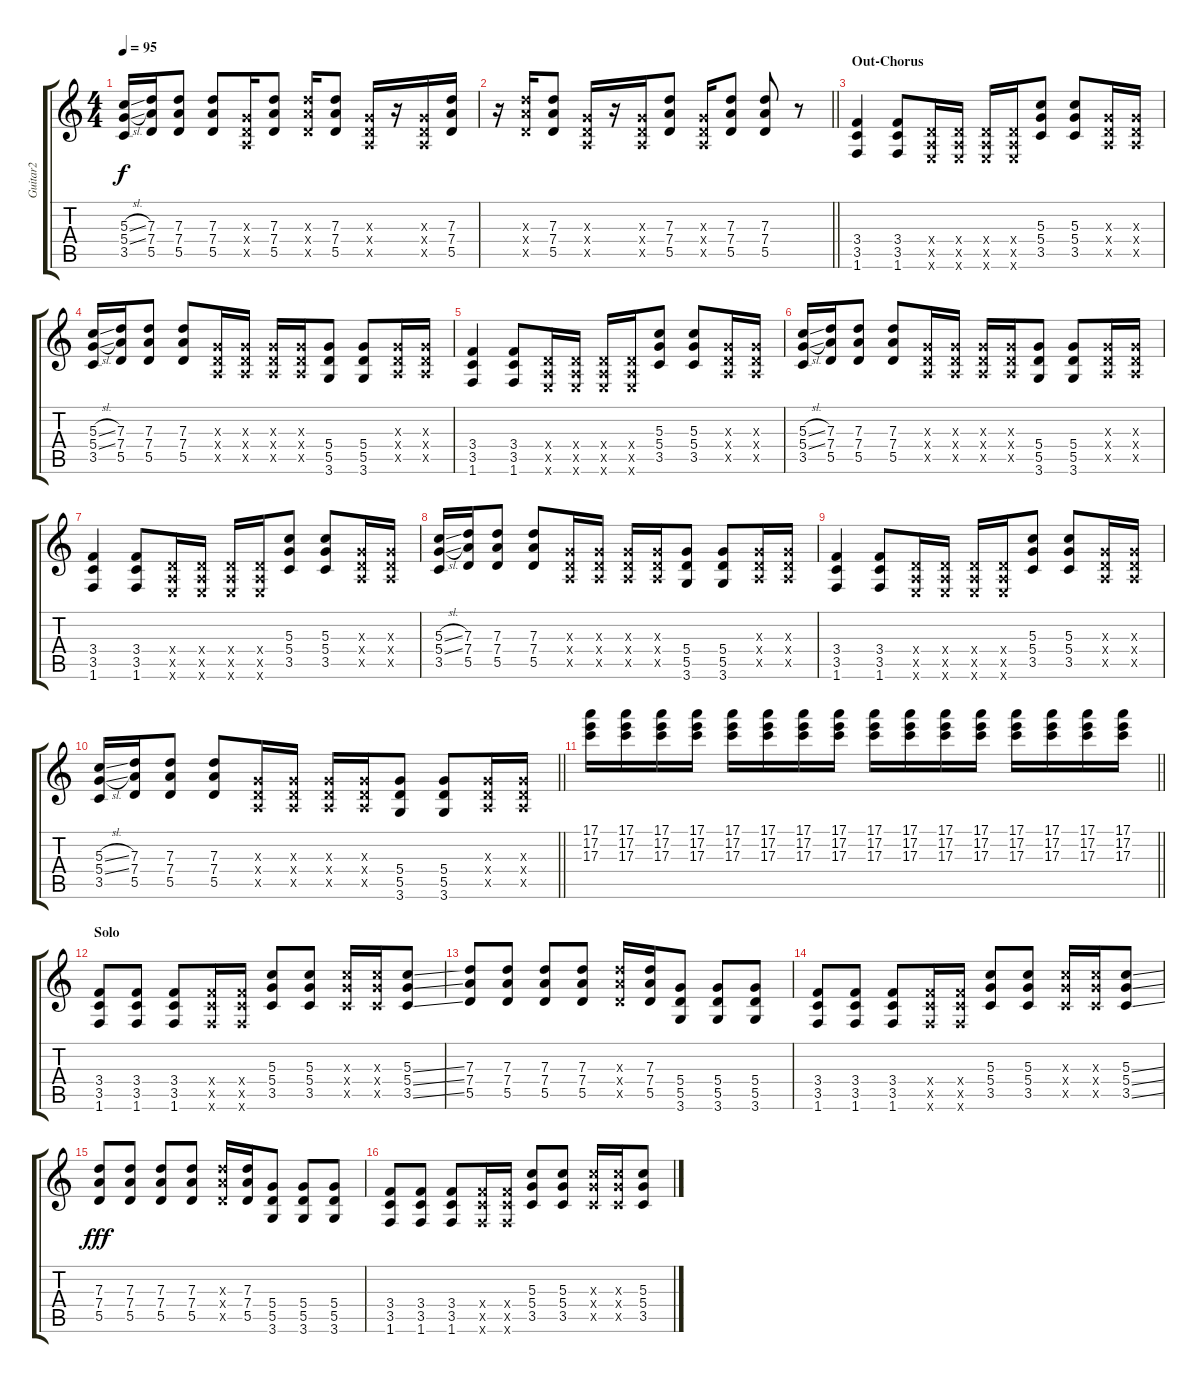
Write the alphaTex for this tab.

\track ("Guitar2" "Guitar2") {instrument distortionguitar}
\staff {score tabs}
\tuning (E4 B3 G3 D3 A2 E2) {hide}
\ts (4 4)
\tempo 95
\clef g2
\ks c
(5.3{sl} 5.4{sl} 3.5).16{dy f} (7.3 7.4 5.5).16 (7.3 7.4 5.5).8 (7.3 7.4 5.5).8 (0.3{x} 0.4{x} 0.5{x}).16 (7.3 7.4 5.5).8 (7.3{x} 7.4{x} 5.5{x}).16 (7.3 7.4 5.5).8 (0.3{x} 0.4{x} 0.5{x}).16 r.16 (0.3{x} 0.4{x} 0.5{x}).16 (7.3 7.4 5.5).16 |
\barLineRight lightlight
r.16 (7.3{x} 7.4{x} 5.5{x}).16 (7.3 7.4 5.5).8 (0.3{x} 0.4{x} 0.5{x}).16 r.16 (0.3{x} 0.4{x} 0.5{x}).16 (7.3 7.4 5.5).8 (0.3{x} 0.4{x} 0.5{x}).16 (7.3 7.4 5.5).8 (7.3 7.4 5.5).8 r.8 |
\section ("" "Out-Chorus")
(3.4 3.5 1.6).4 (3.4 3.5 1.6).8 (0.4{x} 0.5{x} 0.6{x}).16 (0.4{x} 0.5{x} 0.6{x}).16 (0.4{x} 0.5{x} 0.6{x}).16 (0.4{x} 0.5{x} 0.6{x}).16 (5.3 5.4 3.5).8 (5.3 5.4 3.5).8 (0.3{x} 0.4{x} 0.5{x}).16 (0.3{x} 0.4{x} 0.5{x}).16 |
(5.3{sl} 5.4{sl} 3.5).16 (7.3 7.4 5.5).16 (7.3 7.4 5.5).8 (7.3 7.4 5.5).8 (0.3{x} 0.4{x} 0.5{x}).16 (0.3{x} 0.4{x} 0.5{x}).16 (0.3{x} 0.4{x} 0.5{x}).16 (0.3{x} 0.4{x} 0.5{x}).16 (5.4 5.5 3.6).8 (5.4 5.5 3.6).8 (0.3{x} 0.4{x} 0.5{x}).16 (0.3{x} 0.4{x} 0.5{x}).16 |
(3.4 3.5 1.6).4 (3.4 3.5 1.6).8 (0.4{x} 0.5{x} 0.6{x}).16 (0.4{x} 0.5{x} 0.6{x}).16 (0.4{x} 0.5{x} 0.6{x}).16 (0.4{x} 0.5{x} 0.6{x}).16 (5.3 5.4 3.5).8 (5.3 5.4 3.5).8 (0.3{x} 0.4{x} 0.5{x}).16 (0.3{x} 0.4{x} 0.5{x}).16 |
(5.3{sl} 5.4{sl} 3.5).16 (7.3 7.4 5.5).16 (7.3 7.4 5.5).8 (7.3 7.4 5.5).8 (0.3{x} 0.4{x} 0.5{x}).16 (0.3{x} 0.4{x} 0.5{x}).16 (0.3{x} 0.4{x} 0.5{x}).16 (0.3{x} 0.4{x} 0.5{x}).16 (5.4 5.5 3.6).8 (5.4 5.5 3.6).8 (0.3{x} 0.4{x} 0.5{x}).16 (0.3{x} 0.4{x} 0.5{x}).16 |
(3.4 3.5 1.6).4 (3.4 3.5 1.6).8 (0.4{x} 0.5{x} 0.6{x}).16 (0.4{x} 0.5{x} 0.6{x}).16 (0.4{x} 0.5{x} 0.6{x}).16 (0.4{x} 0.5{x} 0.6{x}).16 (5.3 5.4 3.5).8 (5.3 5.4 3.5).8 (0.3{x} 0.4{x} 0.5{x}).16 (0.3{x} 0.4{x} 0.5{x}).16 |
(5.3{sl} 5.4{sl} 3.5).16 (7.3 7.4 5.5).16 (7.3 7.4 5.5).8 (7.3 7.4 5.5).8 (0.3{x} 0.4{x} 0.5{x}).16 (0.3{x} 0.4{x} 0.5{x}).16 (0.3{x} 0.4{x} 0.5{x}).16 (0.3{x} 0.4{x} 0.5{x}).16 (5.4 5.5 3.6).8 (5.4 5.5 3.6).8 (0.3{x} 0.4{x} 0.5{x}).16 (0.3{x} 0.4{x} 0.5{x}).16 |
(3.4 3.5 1.6).4 (3.4 3.5 1.6).8 (0.4{x} 0.5{x} 0.6{x}).16 (0.4{x} 0.5{x} 0.6{x}).16 (0.4{x} 0.5{x} 0.6{x}).16 (0.4{x} 0.5{x} 0.6{x}).16 (5.3 5.4 3.5).8 (5.3 5.4 3.5).8 (0.3{x} 0.4{x} 0.5{x}).16 (0.3{x} 0.4{x} 0.5{x}).16 |
\barLineRight lightlight
(5.3{sl} 5.4{sl} 3.5).16 (7.3 7.4 5.5).16 (7.3 7.4 5.5).8 (7.3 7.4 5.5).8 (0.3{x} 0.4{x} 0.5{x}).16 (0.3{x} 0.4{x} 0.5{x}).16 (0.3{x} 0.4{x} 0.5{x}).16 (0.3{x} 0.4{x} 0.5{x}).16 (5.4 5.5 3.6).8 (5.4 5.5 3.6).8 (0.3{x} 0.4{x} 0.5{x}).16 (0.3{x} 0.4{x} 0.5{x}).16 |
\barLineRight lightlight
(17.1 17.2 17.3).16 (17.1 17.2 17.3).16 (17.1 17.2 17.3).16 (17.1 17.2 17.3).16 (17.1 17.2 17.3).16 (17.1 17.2 17.3).16 (17.1 17.2 17.3).16 (17.1 17.2 17.3).16 (17.1 17.2 17.3).16 (17.1 17.2 17.3).16 (17.1 17.2 17.3).16 (17.1 17.2 17.3).16 (17.1 17.2 17.3).16 (17.1 17.2 17.3).16 (17.1 17.2 17.3).16 (17.1 17.2 17.3).16 |
\section ("" "Solo")
(3.4 3.5 1.6).8{volume 13} (3.4 3.5 1.6).8 (3.4 3.5 1.6).8 (3.4{x} 3.5{x} 1.6{x}).16 (3.4{x} 3.5{x} 1.6{x}).16 (5.3 5.4 3.5).8 (5.3 5.4 3.5).8 (5.3{x} 5.4{x} 3.5{x}).16 (5.3{x} 5.4{x} 3.5{x}).16 (5.3{ss} 5.4{ss} 3.5{ss}).8 |
(7.3 7.4 5.5).8 (7.3 7.4 5.5).8 (7.3 7.4 5.5).8 (7.3 7.4 5.5).8 (7.3{x} 7.4{x} 5.5{x}).16 (7.3 7.4 5.5).16 (5.4 5.5 3.6).8 (5.4 5.5 3.6).8 (5.4 5.5 3.6).8 |
(3.4 3.5 1.6).8 (3.4 3.5 1.6).8 (3.4 3.5 1.6).8 (3.4{x} 3.5{x} 1.6{x}).16 (3.4{x} 3.5{x} 1.6{x}).16 (5.3 5.4 3.5).8 (5.3 5.4 3.5).8 (5.3{x} 5.4{x} 3.5{x}).16 (5.3{x} 5.4{x} 3.5{x}).16 (5.3{ss} 5.4{ss} 3.5{ss}).8 |
(7.3 7.4 5.5).8{dy fff} (7.3 7.4 5.5).8 (7.3 7.4 5.5).8 (7.3 7.4 5.5).8 (7.3{x} 7.4{x} 5.5{x}).16 (7.3 7.4 5.5).16 (5.4 5.5 3.6).8 (5.4 5.5 3.6).8 (5.4 5.5 3.6).8 |
(3.4 3.5 1.6).8 (3.4 3.5 1.6).8 (3.4 3.5 1.6).8 (3.4{x} 3.5{x} 1.6{x}).16 (3.4{x} 3.5{x} 1.6{x}).16 (5.3 5.4 3.5).8 (5.3 5.4 3.5).8 (5.3{x} 5.4{x} 3.5{x}).16 (5.3{x} 5.4{x} 3.5{x}).16 (5.3{ss} 5.4{ss} 3.5{ss}).8
